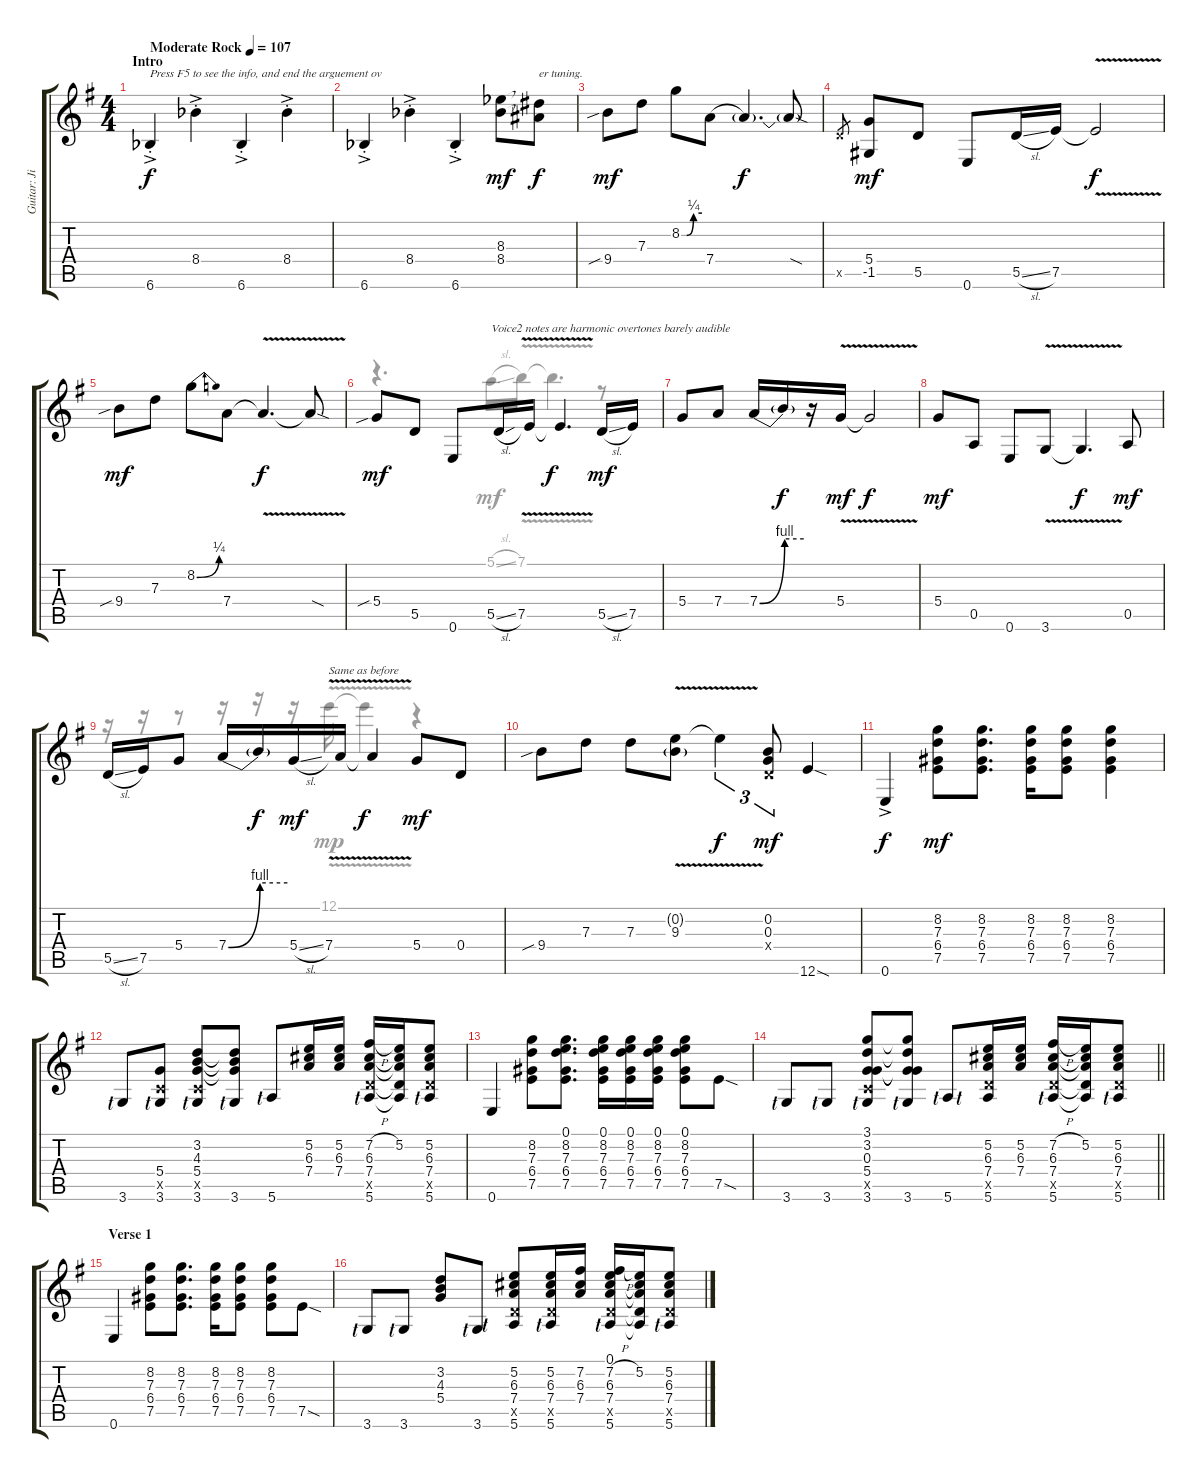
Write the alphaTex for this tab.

\track ("Guitar: Jimi Hendrix (Fuzz Face) " "Guitar: Ji") {instrument overdrivenguitar}
\staff {score tabs}
\tuning (E4 B3 G3 D3 A2 E2) {hide}
\voice
\ts (4 4)
\section ("" "Intro")
\tempo (107 "Moderate Rock")
\clef g2
\ks g
6.6{ac st acc b}.4{txt "Press F5 to see the info, and end the arguement ov" dy f instrument overdrivenguitar} 8.4{ac st acc b}.4 6.6{ac st acc b}.4 8.4{ac st acc b}.4 |
6.6{ac st acc b}.4 8.4{ac st acc b}.4 6.6{ac st acc b}.4 (8.3{acc b} 8.4{acc b}).8{dy mf} (8.3{t} 8.4{t}).8{txt "er tuning." dy f} |
9.4{sib}.8{dy mf} 7.3.8 8.2{be (custom 0 0 15 0 35 1 60 1)}.8 7.4{be (hold 0 0 60 0)}.8 7.4{t}.4{d dy f} 7.4{sod t}.8 |
5.5{x}.8{gr} (5.4 -1.5).8{dy mf} 5.5.8 0.6.8 5.5{sl}.16 7.5.16 7.5{v t}.2{dy f} |
9.4{sib}.8{dy mf} 7.3.8 8.2{be (bend 0 0 60 1)}.8 7.4.8 7.4{v t}.4{d dy f} 7.4{sod t}.8 |
5.4{sib}.8{dy mf} 5.5.8 0.6.8 5.5{sl}.16{txt "Voice2 notes are harmonic overtones barely audible"} 7.5{v}.16 7.5{t}.4{d dy f} 5.5{sl}.16{dy mf} 7.5.16 |
5.4.8 7.4.8 7.4{be (bend 0 0 60 4)}.16 7.4{be (hold 0 4 60 4) t}.16{dy f} r.16 5.4{v}.16{dy mf} 5.4{t}.2{dy f} |
5.4.8{dy mf} 0.5.8 0.6.8 3.6{v}.8 3.6{t}.4{d dy f} 0.5.8{dy mf} |
5.5{sl}.16 7.5.16 5.4.8 7.4{be (bend 0 0 60 4)}.16 7.4{be (hold 0 4 60 4) t}.16{dy f} 5.4{sl}.16{dy mf} 7.4{v}.16{txt "Same as before"} 7.4{t}.4{dy f} 5.4.8{dy mf} 0.4.8 |
9.4{sib}.8 7.3.8 7.3.8 (0.2{g} 9.3{v}).8 9.3{t}.4{tu (3 2) dy f} (0.2 0.3 0.4{x}).8{tu (3 2) dy mf} 12.6{sod}.4 |
0.6{ac}.4{dy f} (8.2 7.3 6.4 7.5).8{dy mf} (8.2 7.3 6.4 7.5).8{d} (8.2 7.3 6.4 7.5).16 (8.2 7.3 6.4 7.5).8 (8.2 7.3 6.4 7.5).4 |
3.6{lf 1}.8 (5.4 3.5{x} 3.6{lf 1}).8 (3.2 4.3 5.4 3.5{x} 3.6{lf 1}).8 (3.2{t} 4.3{t} 5.4{t} 3.6{lf 1}).8 5.6{lf 1}.8 (5.2 6.3 7.4).16 (5.2 6.3 7.4).16 (7.2{h} 6.3 7.4 5.5{x} 5.6{lf 1}).16 (5.2 6.3{t} 7.4{t} 5.5{t} 5.6{t}).16 (5.2 6.3 7.4 5.5{x} 5.6{lf 1}).8 |
0.6.4 (8.2 7.3 6.4 7.5).8 (0.1 8.2 7.3 6.4 7.5).8{d} (0.1 8.2 7.3 6.4 7.5).16 (0.1 8.2 7.3 6.4 7.5).16 (0.1 8.2 7.3 6.4 7.5).16 (0.1 8.2 7.3 6.4 7.5).8 7.5{sod}.8 |
\barLineRight lightlight
3.6{lf 1}.8 3.6{lf 1}.8 (3.1 3.2 0.3 5.4 3.5{x} 3.6{lf 1}).8 (3.1{t} 3.2{t} 0.3{t} 5.4{t} 3.6{lf 1}).8 5.6{lf 1}.8 (5.2 6.3 7.4 5.5{x} 5.6{lf 1}).16 (5.2 6.3 7.4).16 (7.2{h} 6.3 7.4 5.5{x} 5.6{lf 1}).16 (5.2 6.3{t} 7.4{t} 5.5{t} 5.6{t}).16 (5.2 6.3 7.4 5.5{x} 5.6{lf 1}).8 |
\section ("" "Verse 1")
0.6.4 (8.2 7.3 6.4 7.5).8 (8.2 7.3 6.4 7.5).8{d} (8.2 7.3 6.4 7.5).16 (8.2 7.3 6.4 7.5).8 (8.2 7.3 6.4 7.5).8 7.5{sod}.8 |
3.6{lf 1}.8 3.6{lf 1}.8 (3.2 4.3 5.4).8 3.6{lf 1}.8 (5.2 6.3 7.4 5.5{x} 5.6{lf 1}).8 (5.2 6.3 7.4 5.5{x} 5.6{lf 1}).16 (7.2 6.3 7.4).16 (0.1 7.2{h} 6.3 7.4 5.5{x} 5.6{lf 1}).16 (5.2 6.3{t} 7.4{t} 5.5{t} 5.6{t}).16 (5.2 6.3 7.4 5.5{x} 5.6{lf 1}).8
\voice
\clef g2
\ottava regular
\simile none
\ks g
|
|
|
|
|
r.4{d} 5.1{sl}.16 7.1{v}.16 7.1{t}.4{d dy f} r.8 |
|
|
r.16 r.16 r.8 r.16 r.16 r.16 12.1{v}.16{dy mp} 12.1{t}.4{dy f} r.4 |
|
|
|
|
\barLineRight lightlight
|
|
